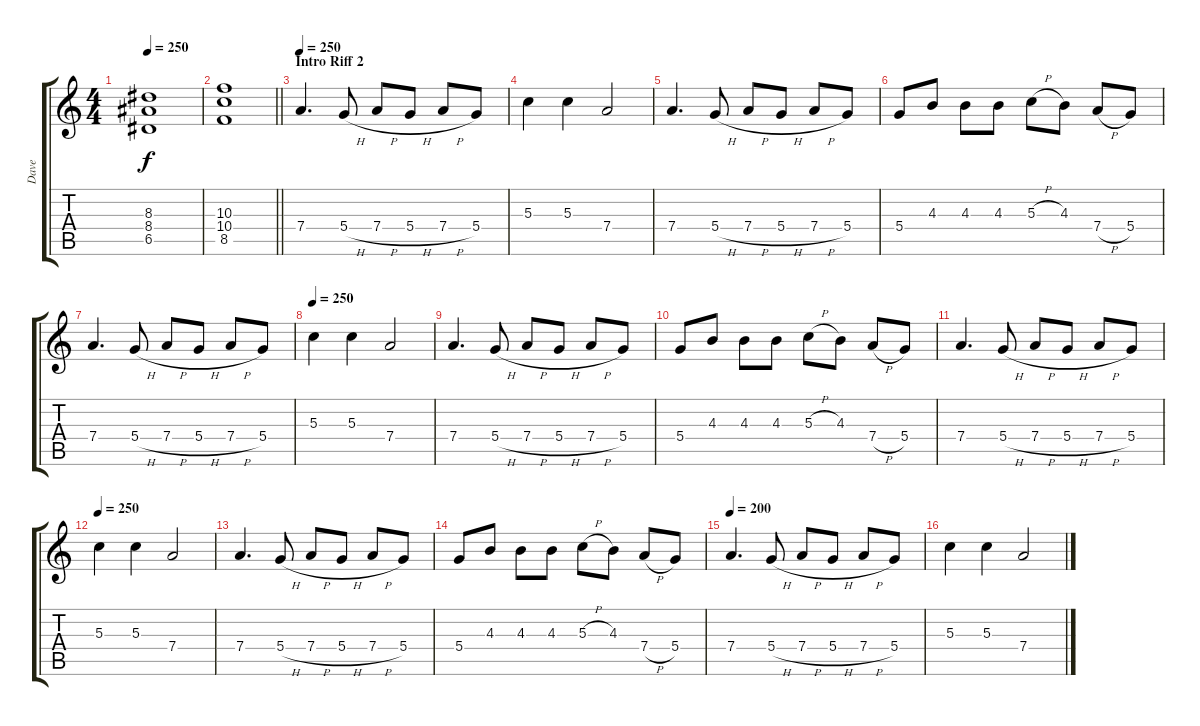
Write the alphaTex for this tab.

\track ("Dave" "Dave") {instrument distortionguitar}
\staff {score tabs}
\tuning (E4 B3 G3 D3 A2 E2) {hide}
\ts (4 4)
\tempo 250
\clef g2
\ks c
(8.3 8.4 6.5).1{dy f} |
\barLineRight lightlight
(10.3 10.4 8.5).1 |
\section ("" "Intro Riff 2")
\tempo 250
7.4.4{d volume 14} 5.4{h}.8 7.4{h}.8 5.4{h}.8 7.4{h}.8 5.4.8 |
5.3.4 5.3.4 7.4.2 |
7.4.4{d} 5.4{h}.8 7.4{h}.8 5.4{h}.8 7.4{h}.8 5.4.8 |
5.4.8 4.3.8 4.3.8 4.3.8 5.3{h}.8 4.3.8 7.4{h}.8 5.4.8 |
7.4.4{d} 5.4{h}.8 7.4{h}.8 5.4{h}.8 7.4{h}.8 5.4.8 |
\tempo 250
5.3.4 5.3.4 7.4.2 |
7.4.4{d} 5.4{h}.8 7.4{h}.8 5.4{h}.8 7.4{h}.8 5.4.8 |
5.4.8 4.3.8 4.3.8 4.3.8 5.3{h}.8 4.3.8 7.4{h}.8 5.4.8 |
7.4.4{d} 5.4{h}.8 7.4{h}.8 5.4{h}.8 7.4{h}.8 5.4.8 |
\tempo 250
5.3.4 5.3.4 7.4.2 |
7.4.4{d} 5.4{h}.8 7.4{h}.8 5.4{h}.8 7.4{h}.8 5.4.8 |
5.4.8 4.3.8 4.3.8 4.3.8 5.3{h}.8 4.3.8 7.4{h}.8 5.4.8 |
\tempo 200
7.4.4{d} 5.4{h}.8 7.4{h}.8 5.4{h}.8 7.4{h}.8 5.4.8 |
5.3.4 5.3.4 7.4.2
